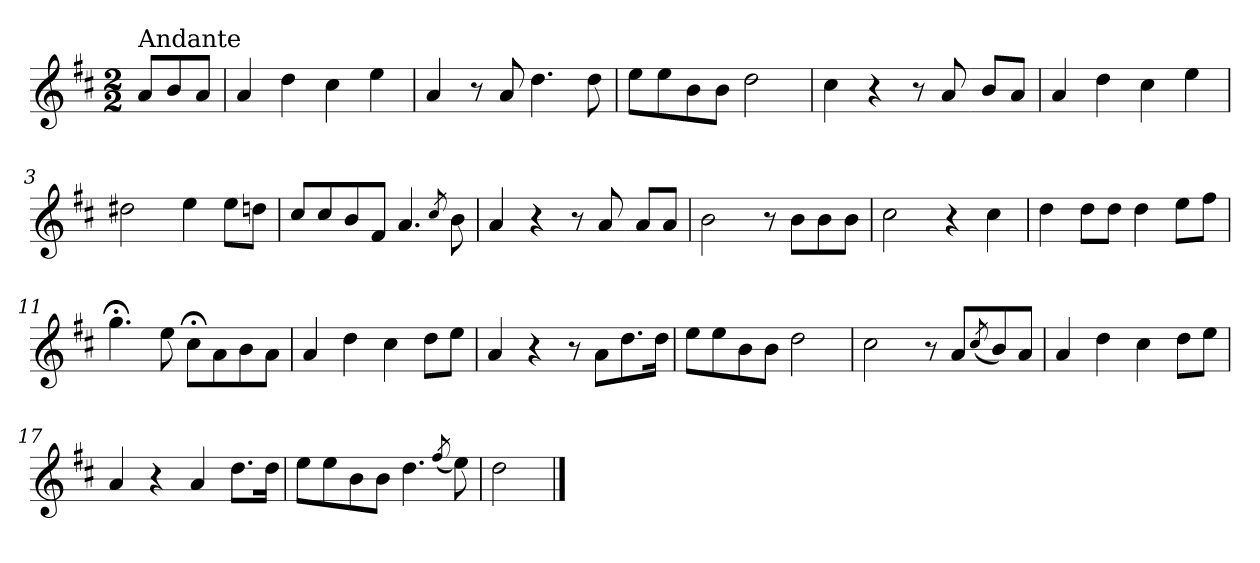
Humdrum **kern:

**kern
*part1
*staff1
*clefG2
*k[f#c#]
*b:
*M2/2
=
!LO:TX:a:t=Andante
8a/L
8b/
8a/J
=1
4a/
4dd\
4cc#\
4ee\
=2
4a/
8r
8a/
4.dd\
8dd\
=3
8ee\L
8ee\
8b\
8b\J
2dd\
=4
4cc#\
4r
8r
8a/
=1X-
8b/L
8a/J
=2X
4a/
4dd\
4cc#\
4ee\
=3X
2dd#X\
4ee\
8ee\L
8ddn\J
!!LO:LB:g=z
=5
8cc#/L
8cc#/
8b/
8f#/J
4.a/
8qcc#/
8b\
=6
4a/
4r
8r
8a/
=7-
8a/L
8a/J
=8
2b\
8r
8b\L
8b\
8b\J
=9
2cc#\
4r
4cc#\
=10
4dd\
8dd\L
8dd\J
4dd\
8ee\L
8ff#\J
!!LO:LB:g=z
=11
4.gg;<\
8ee\
8cc#;<\L
8a\
8b\
8a\J
=12
4a/
4dd\
4cc#\
8dd\L
8ee\J
=13
4a/
4r
8r
8a\L
8.dd\
16dd\Jk
=14
8ee\L
8ee\
8b\
8b\J
2dd\
=15
2cc#\
8r
8a/L
(<8qcc#/
8b/)
8a/J
!!LO:LB:g=z
=16
4a/
4dd\
4cc#\
8dd\L
8ee\J
=17
4a/
4r
4a/
8.dd\L
16dd\Jk
=18
8ee\L
8ee\
8b\
8b\J
4.dd\
(<8qff#/
8ee\)
=19
2dd\
==
*-
